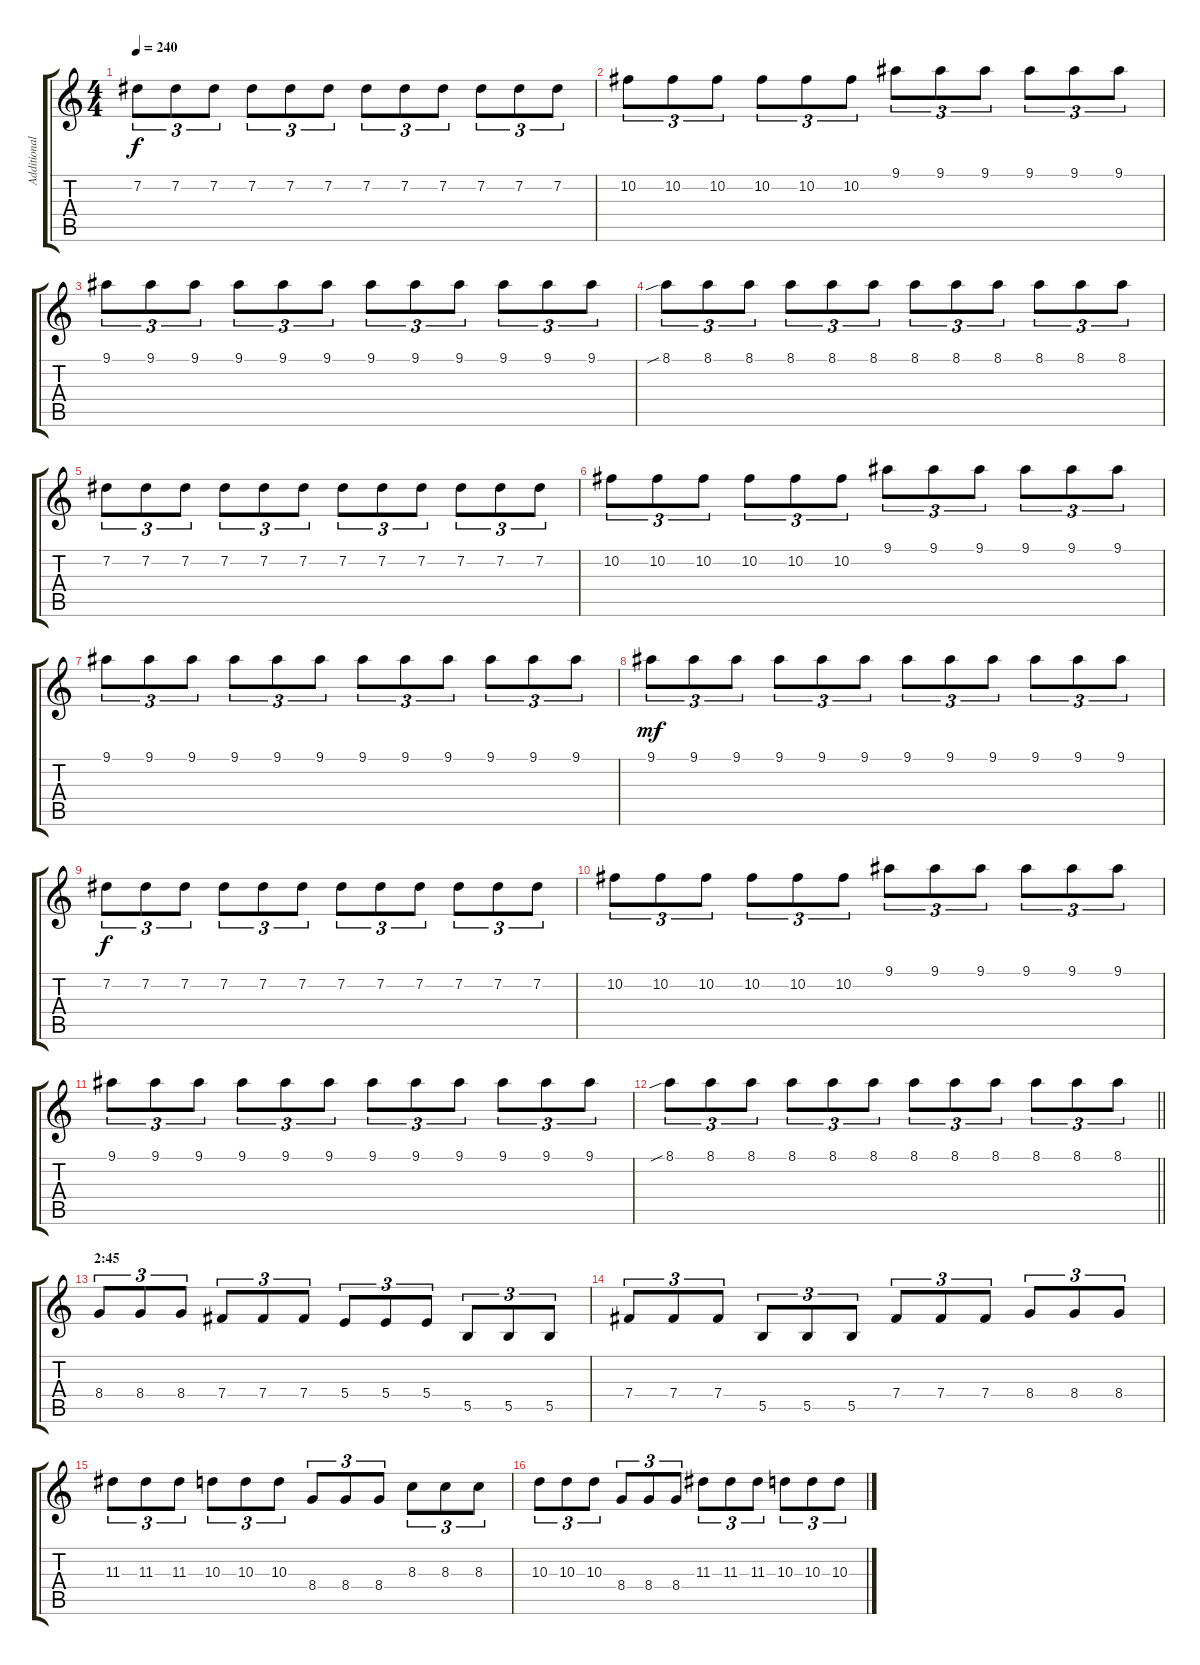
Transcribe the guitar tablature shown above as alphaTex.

\track ("Additional guitar" "Additional") {instrument overdrivenguitar}
\staff {score tabs}
\tuning (Db4 Ab3 E3 B2 Gb2 Db2) {hide}
\ts (4 4)
\tempo 240
\clef g2
\ks c
7.2.8{tu (3 2) dy f} 7.2.8{tu (3 2)} 7.2.8{tu (3 2)} 7.2.8{tu (3 2)} 7.2.8{tu (3 2)} 7.2.8{tu (3 2)} 7.2.8{tu (3 2)} 7.2.8{tu (3 2)} 7.2.8{tu (3 2)} 7.2.8{tu (3 2)} 7.2.8{tu (3 2)} 7.2.8{tu (3 2)} |
10.2.8{tu (3 2)} 10.2.8{tu (3 2)} 10.2.8{tu (3 2)} 10.2.8{tu (3 2)} 10.2.8{tu (3 2)} 10.2.8{tu (3 2)} 9.1.8{tu (3 2)} 9.1.8{tu (3 2)} 9.1.8{tu (3 2)} 9.1.8{tu (3 2)} 9.1.8{tu (3 2)} 9.1.8{tu (3 2)} |
9.1.8{tu (3 2)} 9.1.8{tu (3 2)} 9.1.8{tu (3 2)} 9.1.8{tu (3 2)} 9.1.8{tu (3 2)} 9.1.8{tu (3 2)} 9.1.8{tu (3 2)} 9.1.8{tu (3 2)} 9.1.8{tu (3 2)} 9.1.8{tu (3 2)} 9.1.8{tu (3 2)} 9.1.8{tu (3 2)} |
8.1{sib}.8{tu (3 2)} 8.1.8{tu (3 2)} 8.1.8{tu (3 2)} 8.1.8{tu (3 2)} 8.1.8{tu (3 2)} 8.1.8{tu (3 2)} 8.1.8{tu (3 2)} 8.1.8{tu (3 2)} 8.1.8{tu (3 2)} 8.1.8{tu (3 2)} 8.1.8{tu (3 2)} 8.1.8{tu (3 2)} |
7.2.8{tu (3 2)} 7.2.8{tu (3 2)} 7.2.8{tu (3 2)} 7.2.8{tu (3 2)} 7.2.8{tu (3 2)} 7.2.8{tu (3 2)} 7.2.8{tu (3 2)} 7.2.8{tu (3 2)} 7.2.8{tu (3 2)} 7.2.8{tu (3 2)} 7.2.8{tu (3 2)} 7.2.8{tu (3 2)} |
10.2.8{tu (3 2)} 10.2.8{tu (3 2)} 10.2.8{tu (3 2)} 10.2.8{tu (3 2)} 10.2.8{tu (3 2)} 10.2.8{tu (3 2)} 9.1.8{tu (3 2)} 9.1.8{tu (3 2)} 9.1.8{tu (3 2)} 9.1.8{tu (3 2)} 9.1.8{tu (3 2)} 9.1.8{tu (3 2)} |
9.1.8{tu (3 2)} 9.1.8{tu (3 2)} 9.1.8{tu (3 2)} 9.1.8{tu (3 2)} 9.1.8{tu (3 2)} 9.1.8{tu (3 2)} 9.1.8{tu (3 2)} 9.1.8{tu (3 2)} 9.1.8{tu (3 2)} 9.1.8{tu (3 2)} 9.1.8{tu (3 2)} 9.1.8{tu (3 2)} |
9.1.8{tu (3 2) dy mf} 9.1.8{tu (3 2)} 9.1.8{tu (3 2)} 9.1.8{tu (3 2)} 9.1.8{tu (3 2)} 9.1.8{tu (3 2)} 9.1.8{tu (3 2)} 9.1.8{tu (3 2)} 9.1.8{tu (3 2)} 9.1.8{tu (3 2)} 9.1.8{tu (3 2)} 9.1.8{tu (3 2)} |
7.2.8{tu (3 2) dy f} 7.2.8{tu (3 2)} 7.2.8{tu (3 2)} 7.2.8{tu (3 2)} 7.2.8{tu (3 2)} 7.2.8{tu (3 2)} 7.2.8{tu (3 2)} 7.2.8{tu (3 2)} 7.2.8{tu (3 2)} 7.2.8{tu (3 2)} 7.2.8{tu (3 2)} 7.2.8{tu (3 2)} |
10.2.8{tu (3 2)} 10.2.8{tu (3 2)} 10.2.8{tu (3 2)} 10.2.8{tu (3 2)} 10.2.8{tu (3 2)} 10.2.8{tu (3 2)} 9.1.8{tu (3 2)} 9.1.8{tu (3 2)} 9.1.8{tu (3 2)} 9.1.8{tu (3 2)} 9.1.8{tu (3 2)} 9.1.8{tu (3 2)} |
9.1.8{tu (3 2)} 9.1.8{tu (3 2)} 9.1.8{tu (3 2)} 9.1.8{tu (3 2)} 9.1.8{tu (3 2)} 9.1.8{tu (3 2)} 9.1.8{tu (3 2)} 9.1.8{tu (3 2)} 9.1.8{tu (3 2)} 9.1.8{tu (3 2)} 9.1.8{tu (3 2)} 9.1.8{tu (3 2)} |
\barLineRight lightlight
8.1{sib}.8{tu (3 2)} 8.1.8{tu (3 2)} 8.1.8{tu (3 2)} 8.1.8{tu (3 2)} 8.1.8{tu (3 2)} 8.1.8{tu (3 2)} 8.1.8{tu (3 2)} 8.1.8{tu (3 2)} 8.1.8{tu (3 2)} 8.1.8{tu (3 2)} 8.1.8{tu (3 2)} 8.1.8{tu (3 2)} |
\section ("" "2:45")
8.4.8{tu (3 2) volume 14 instrument overdrivenguitar} 8.4.8{tu (3 2)} 8.4.8{tu (3 2)} 7.4.8{tu (3 2)} 7.4.8{tu (3 2)} 7.4.8{tu (3 2)} 5.4.8{tu (3 2)} 5.4.8{tu (3 2)} 5.4.8{tu (3 2)} 5.5.8{tu (3 2)} 5.5.8{tu (3 2)} 5.5.8{tu (3 2)} |
7.4.8{tu (3 2)} 7.4.8{tu (3 2)} 7.4.8{tu (3 2)} 5.5.8{tu (3 2)} 5.5.8{tu (3 2)} 5.5.8{tu (3 2)} 7.4.8{tu (3 2)} 7.4.8{tu (3 2)} 7.4.8{tu (3 2)} 8.4.8{tu (3 2)} 8.4.8{tu (3 2)} 8.4.8{tu (3 2)} |
11.3.8{tu (3 2)} 11.3.8{tu (3 2)} 11.3.8{tu (3 2)} 10.3.8{tu (3 2)} 10.3.8{tu (3 2)} 10.3.8{tu (3 2)} 8.4.8{tu (3 2)} 8.4.8{tu (3 2)} 8.4.8{tu (3 2)} 8.3.8{tu (3 2)} 8.3.8{tu (3 2)} 8.3.8{tu (3 2)} |
10.3.8{tu (3 2)} 10.3.8{tu (3 2)} 10.3.8{tu (3 2)} 8.4.8{tu (3 2)} 8.4.8{tu (3 2)} 8.4.8{tu (3 2)} 11.3.8{tu (3 2)} 11.3.8{tu (3 2)} 11.3.8{tu (3 2)} 10.3.8{tu (3 2)} 10.3.8{tu (3 2)} 10.3.8{tu (3 2)}
